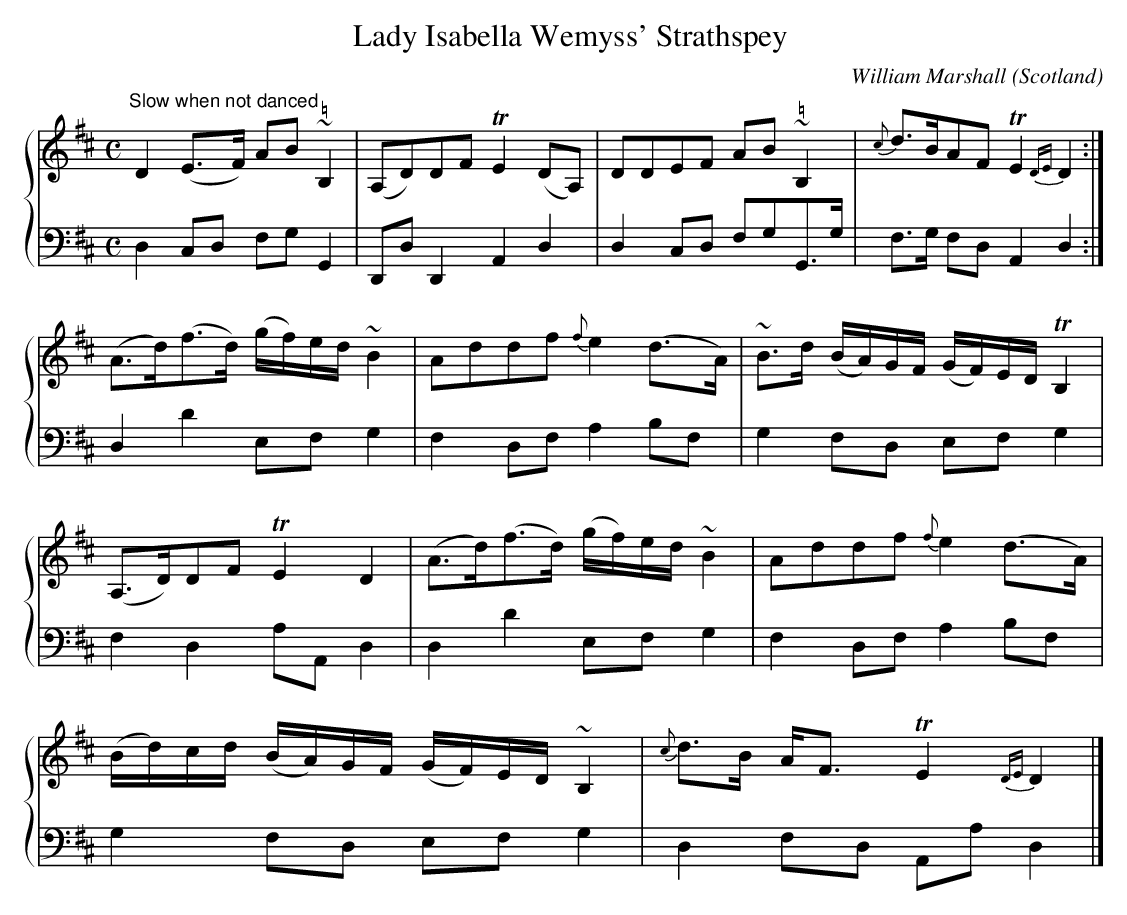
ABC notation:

X:1
T:Lady Isabella Wemyss' Strathspey
C:William Marshall
L:1/8
M:C
O:Scotland
K:D major
%%staves {1 2}
V:1
"^Slow when not danced"
D2 (E>F) AB "\="~B,2 | (A,D)DF !trill!E2 (DA,) | DDEF AB "\="~B,2 | {c}d>BAF !trill!E2 {DE}D2 :| \
(A>d)(f>d) (g/f/)e/d/ ~B2 | Addf {f}e2 (d>A) | \
~B>d (B/A/)G/F/ (G/F/)E/D/ !trill!B,2 | (A,>D)DF !trill!E2 D2 | \
(A>d)(f>d) (g/f/)e/d/ ~B2 | Addf {f}e2 (d>A) | \
(B/d/)c/d/ (B/A/)G/F/ (G/F/)E/D/ ~B,2 | {c}d>B A<F !trill!E2 {DE}D2 |]
V:2 clef=bass octave=-2
d2 cd fg G2 |Dd D2 A2 d2 | d2 cd fgG>g | f>g fd A2d2 :| \
d2d'2efg2 | f2df a2bf | g2fd efg2 | f2d2aAd2 | \
d2d'2efg2 | f2dfa2bf | g2fd efg2 | d2fd Aad2 |]
